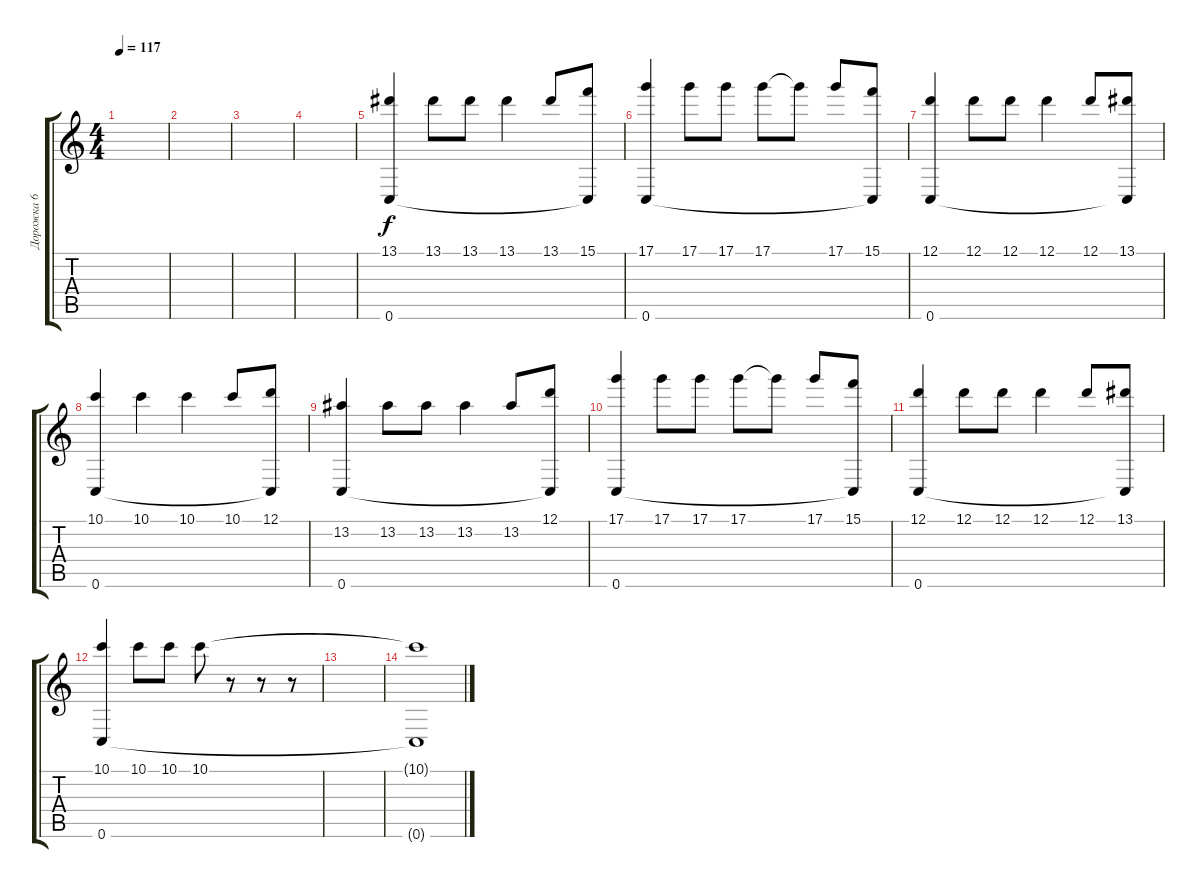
\track ("Дорожка 6" "Дорожка 6") {instrument overdrivenguitar}
\staff {score tabs}
\tuning (D4 A3 F3 C3 G2 C2) {hide}
\ts (4 4)
\tempo 117
\clef g2
\ks c
|
|
|
|
(13.1 0.6).4 13.1.8 13.1.8 13.1.4 13.1.8 (15.1 0.6{t}).8 |
(17.1 0.6).4 17.1.8 17.1.8 17.1.8 17.1{t}.8 17.1.8 (15.1 0.6{t}).8 |
(12.1 0.6).4 12.1.8 12.1.8 12.1.4 12.1.8 (13.1 0.6{t}).8 |
(10.1 0.6).4 10.1.4 10.1.4 10.1.8 (12.1 0.6{t}).8 |
(13.2 0.6).4 13.2.8 13.2.8 13.2.4 13.2.8 (12.1 0.6{t}).8 |
(17.1 0.6).4 17.1.8 17.1.8 17.1.8 17.1{t}.8 17.1.8 (15.1 0.6{t}).8 |
(12.1 0.6).4 12.1.8 12.1.8 12.1.4 12.1.8 (13.1 0.6{t}).8 |
(10.1 0.6).4 10.1.8 10.1.8 10.1.8 r.8 r.8 r.8 |
|
(10.1{t} 0.6{t}).1
